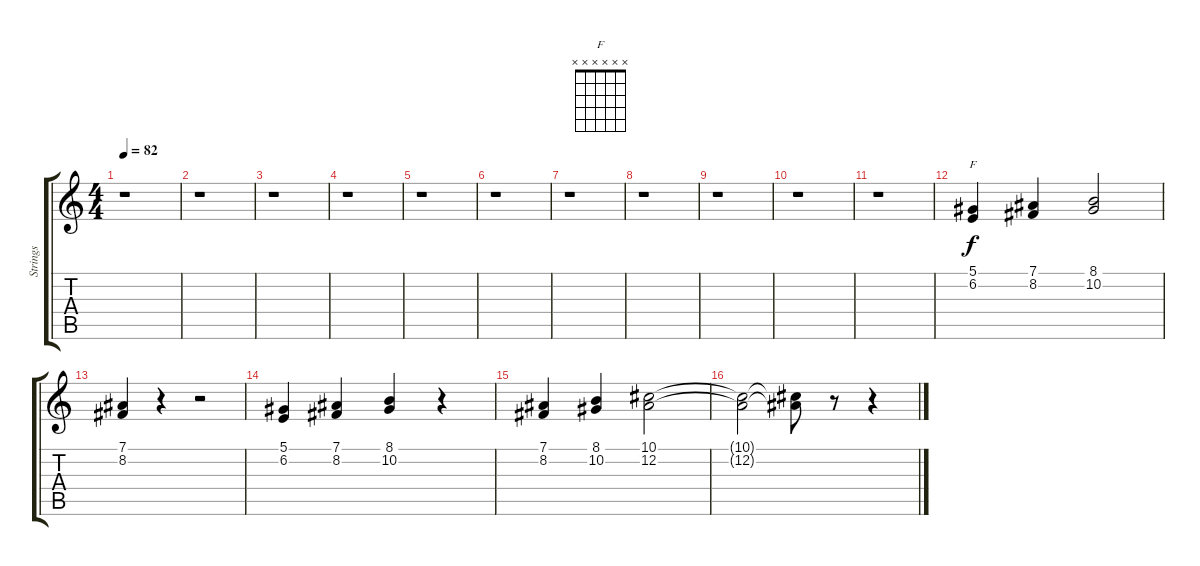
\track ("Strings" "Strings") {instrument stringensemble2}
\staff {score tabs}
\tuning (Eb4 Bb3 Gb3 Db3 Ab2 Eb2) {hide}
\chord ("F" x x x x x x) {firstfret 0}
\ts (4 4)
\tempo 82
\clef g2
\ks c
r.1{dy f} |
r.1 |
r.1 |
r.1 |
r.1 |
r.1 |
r.1 |
r.1 |
r.1 |
r.1 |
r.1 |
(5.1 6.2).4{ch "F"} (7.1 8.2).4 (8.1 10.2).2 |
(7.1 8.2).4 r.4 r.2 |
(5.1 6.2).4 (7.1 8.2).4 (8.1 10.2).4 r.4 |
(7.1 8.2).4 (8.1 10.2).4 (10.1 12.2).2 |
(10.1{t} 12.2{t}).2 (10.1{t} 12.2{t}).8 r.8 r.4
